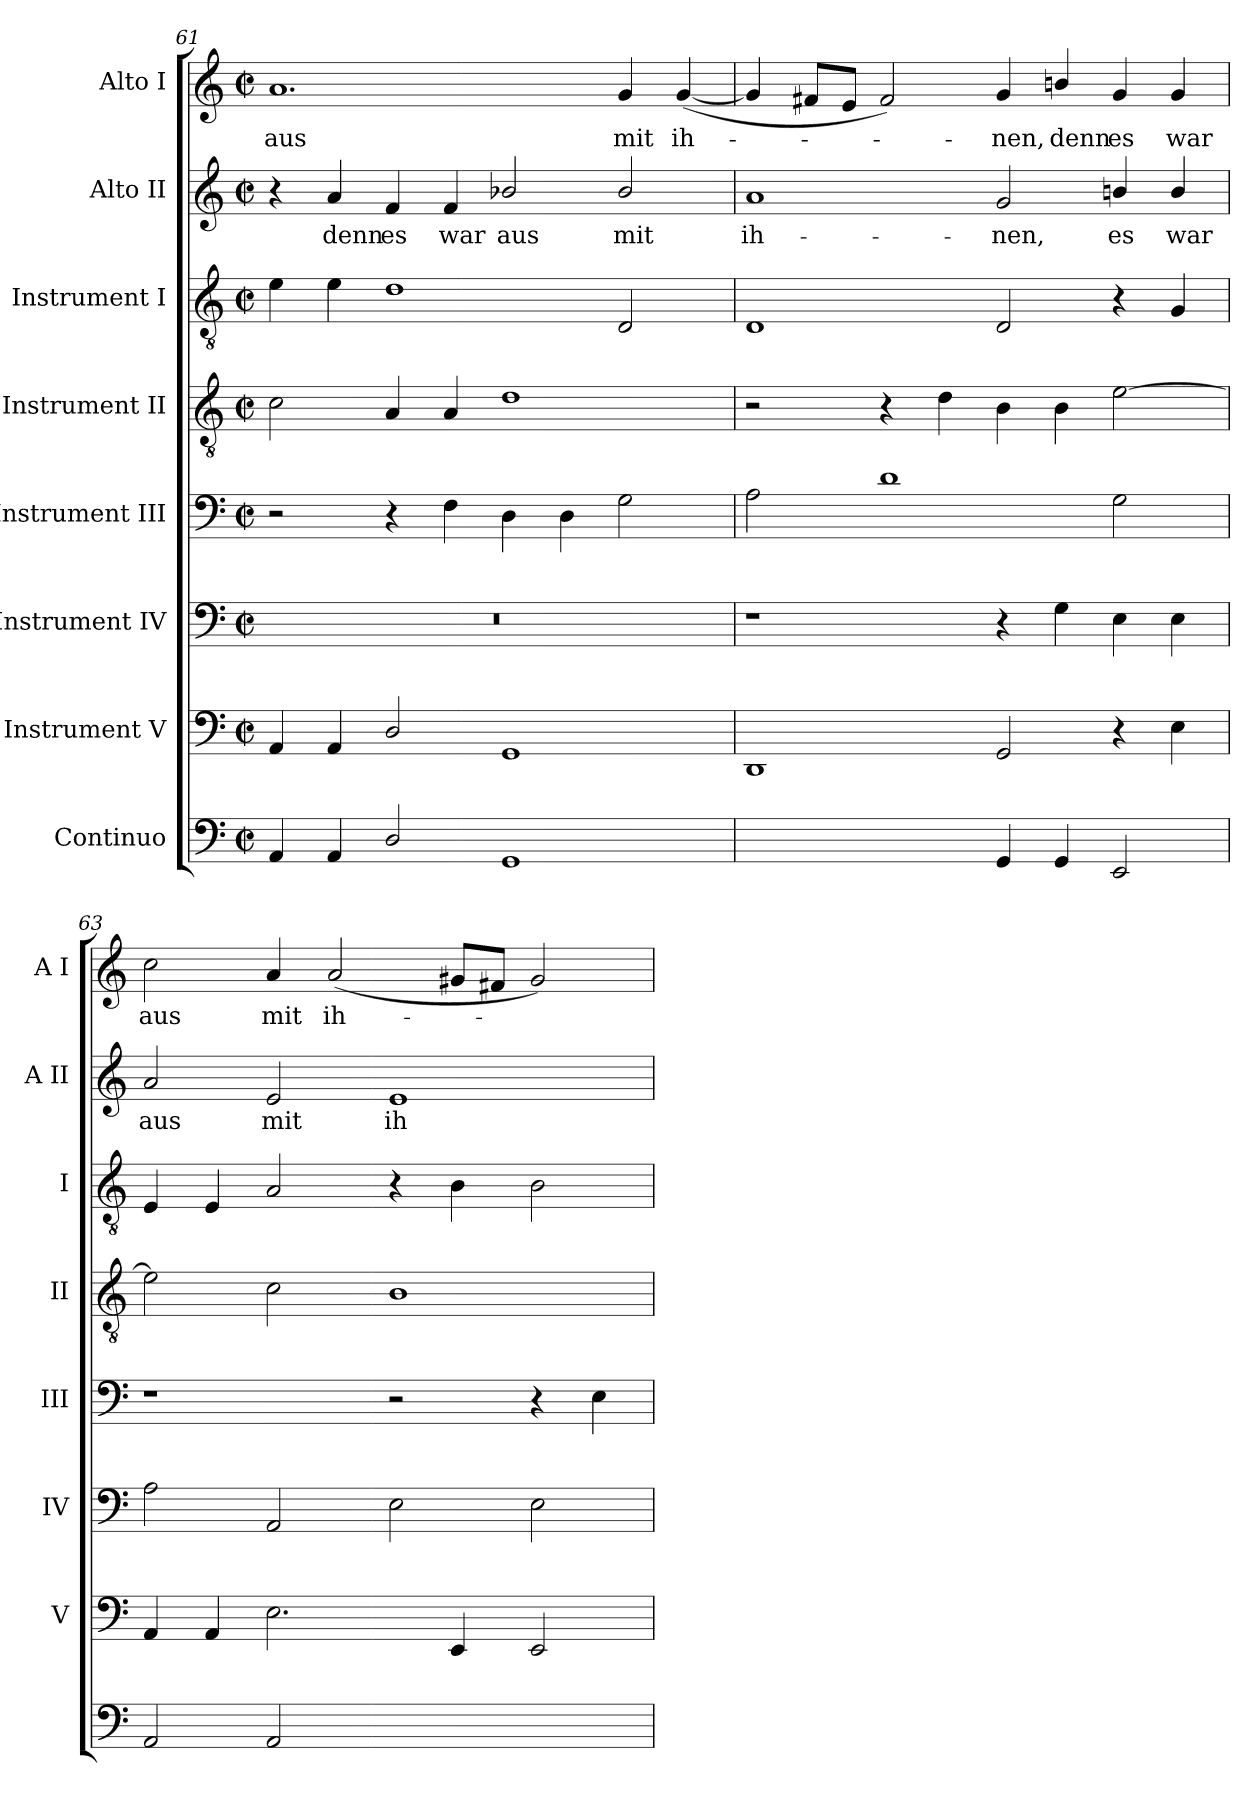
**kern	**text	**kern	**kern	**kern	**kern	**kern	**kern	**text	**kern	**text
*part8	*part8	*part7	*part6	*part5	*part4	*part3	*part2	*part2	*part1	*part1
*staff8	*staff8	*staff7	*staff6	*staff5	*staff4	*staff3	*staff2	*staff2	*staff1	*staff1
*I"Continuo	*	*I"Instrument V	*I"Instrument IV	*I"Instrument III	*I"Instrument II	*I"Instrument I	*I"Alto II	*	*I"Alto I	*
*	*	*I'V	*I'IV	*I'III	*I'II	*I'I	*I'A II	*	*I'A I	*
!!LO:LB:g=z
*clefF4	*	*clefF4	*clefF4	*clefF4	*clefGv2	*clefGv2	*clefG2	*	*clefG2	*
*k[]	*	*k[]	*k[]	*k[]	*k[]	*k[]	*k[]	*	*k[]	*
*C:	*	*C:	*C:	*C:	*C:	*C:	*C:	*	*C:	*
*M4/2	*	*M4/2	*M4/2	*M4/2	*M4/2	*M4/2	*M4/2	*	*M4/2	*
*met(c|)	*	*met(c|)	*met(c|)	*met(c|)	*met(c|)	*met(c|)	*met(c|)	*	*met(c|)	*
=61	=61	=61	=61	=61	=61	=61	=61	=61	=61	=61
!	!	!	!	!	!	!	!	!	!	!LO:LY:b
4AA	.	4AA	0r	2r	2c	4e	4r	.	1.a	aus
!	!	!	!	!	!	!	!	!LO:LY:b	!	!
4AA	.	4AA	.	.	.	4e	4a	denn	.	.
!	!	!	!	!	!	!	!	!LO:LY:b	!	!
2D/	.	2D/	.	4r	4A	1d	4f	es	.	.
!	!	!	!	!	!	!	!	!LO:LY:b	!	!
.	.	.	.	4F	4A	.	4f	war	.	.
!	!	!	!	!	!	!	!	!LO:LY:b	!	!
1GG	.	1GG	.	4D	1d	.	2b-X/	aus	.	.
.	.	.	.	4D	.	.	.	.	.	.
!	!	!	!	!	!	!	!	!LO:LY:b	!	!LO:LY:b
.	.	.	.	2G	.	2D	2b-/	mit	4g	mit
!	!	!	!	!	!	!	!	!	!	!LO:LY:b
.	.	.	.	.	.	.	.	.	(<[4g	ih-
=62	=62	=62	=62	=62	=62	=62	=62	=62	=62	=62
!	!LO:LY:b	!	!	!	!	!	!	!LO:LY:b	!	!
[2Dyy	4	1DD	1r	2A	2r	1D	1a	ih-	4g]	.
.	.	.	.	.	.	.	.	.	8f#XL	.
.	.	.	.	.	.	.	.	.	8eJ	.
2Dyy]	.	.	.	1d	4r	.	.	.	2f#)	.
.	.	.	.	.	4d	.	.	.	.	.
!	!	!	!	!	!	!	!	!LO:LY:b	!	!LO:LY:b
4GG	.	2GG	4r	.	4B	2D	2g	-nen,	4g	nen,
!	!	!	!	!	!	!	!	!	!	!LO:LY:b
4GG	.	.	4G	.	4B	.	.	.	4bn/	denn
!	!	!	!	!	!	!	!	!LO:LY:b	!	!LO:LY:b
2EE	.	4r	4E	2G	[2e	4r	4bn/	es	4g	es
!	!	!	!	!	!	!	!	!LO:LY:b	!	!LO:LY:b
.	.	4E	4E	.	.	4G	4b/	war	4g	war
=63	=63	=63	=63	=63	=63	=63	=63	=63	=63	=63
!	!	!	!	!	!	!	!	!LO:LY:b	!	!LO:LY:b
2AA	.	4AA	2A	1r	2e]	4E	2a	aus	2cc	aus
.	.	4AA	.	.	.	4E	.	.	.	.
!	!	!	!	!	!	!	!	!LO:LY:b	!	!LO:LY:b
2AA	.	2.E	2AA	.	2c	2A	2e	mit	4a	mit
!	!	!	!	!	!	!	!	!	!	!LO:LY:b
.	.	.	.	.	.	.	.	.	(<2a	ih-
!	!LO:LY:b	!	!	!	!	!	!	!LO:LY:b	!	!
[2EEyy	4	.	2E	2r	1B	4r	1e	ih-	.	.
.	.	4EE	.	.	.	4B	.	.	8g#XL	.
.	.	.	.	.	.	.	.	.	8f#XJ	.
2EEyy]	.	2EE	2E	4r	.	2B	.	.	2g#)	.
.	.	.	.	4E	.	.	.	.	.	.
=	=	=	=	=	=	=	=	=	=	=
*-	*-	*-	*-	*-	*-	*-	*-	*-	*-	*-
